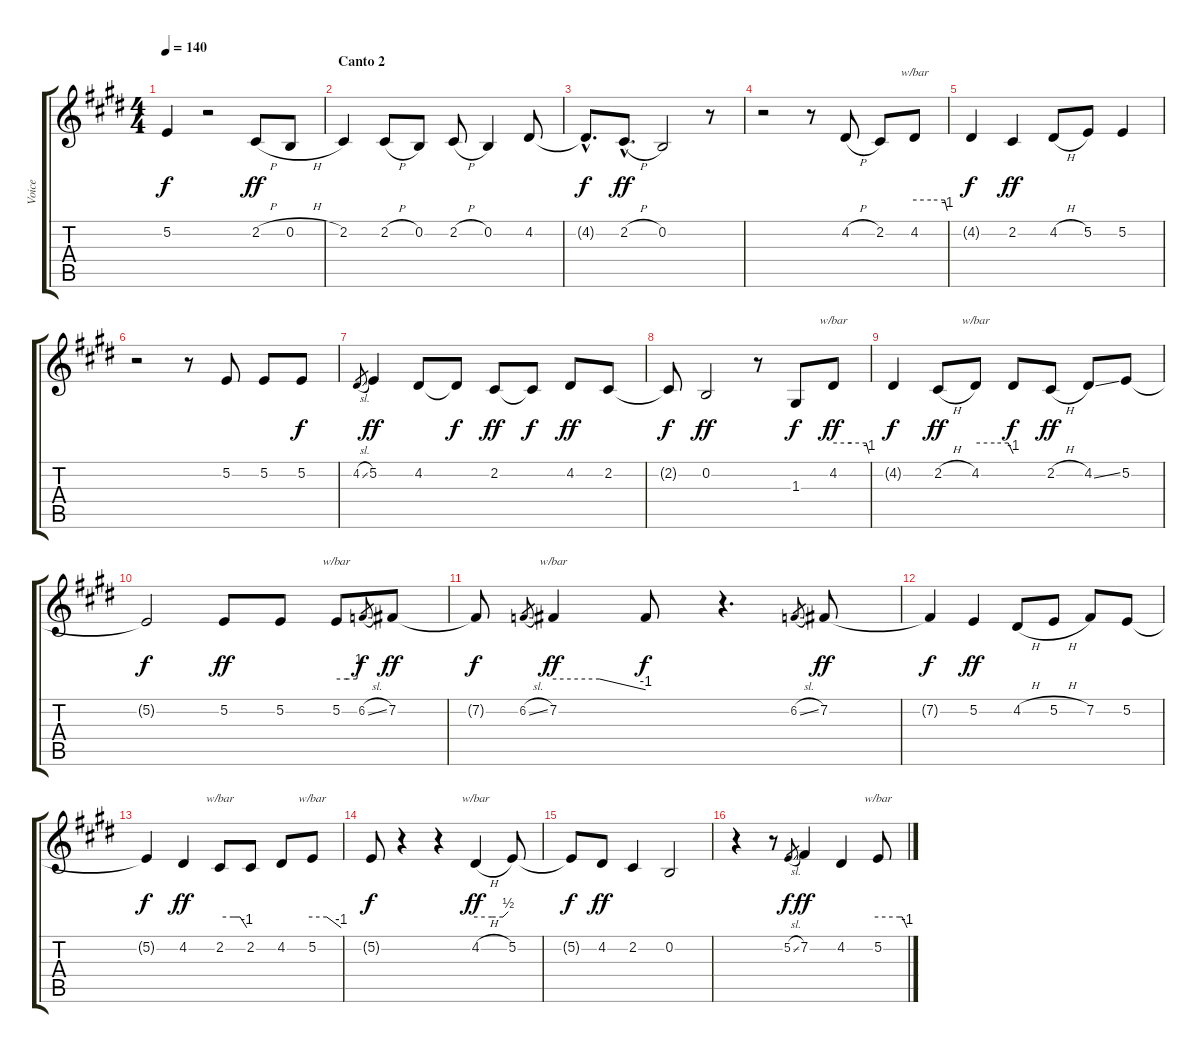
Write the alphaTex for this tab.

\track ("Voice" "Voice") {instrument lead4chiff}
\staff {score tabs}
\tuning (E4 B3 G3 D3 A2 E2) {hide}
\ts (4 4)
\tempo 140
\clef g2
\ks c#minor
5.2{t}.4{dy f} r.2 2.2{h}.8{dy ff} 0.2{h}.8 |
\section ("" "Canto 2")
2.2.4 2.2{h}.8 0.2.8 2.2{h}.8 0.2.4 4.2.8 |
4.2{hac t}.8{d dy f} 2.2{h hac}.8{d dy ff} 0.2.2 r.8 |
r.2 r.8 4.2{h}.8 2.2.8 4.2.8{tbe (custom default 0 0 30 0 55 0 60 -4)} |
4.2{t}.4{dy f} 2.2.4{dy ff} 4.2{h}.8 5.2.8 5.2.4 |
r.2 r.8 5.2.8 5.2.8 5.2.8{dy f} |
4.2{sl}.8{gr} 5.2.4{dy ff} 4.2.8 4.2{t}.8{dy f} 2.2.8{dy ff} 2.2{t}.8{dy f} 4.2.8{dy ff} 2.2.8 |
2.2{t}.8{dy f} 0.2.2{dy ff} r.8 1.3.8{dy f} 4.2.8{tbe (custom default 0 0 30 0 55 0 60 -4) dy ff} |
4.2{t}.4{dy f} 2.2{h}.8{dy ff} 4.2.8{tbe (custom default 0 0 30 0 52 0 60 -4)} 4.2{t}.8{dy f} 2.2{h}.8{dy ff} 4.2{ss}.8 5.2.8 |
5.2{t}.2{dy f} 5.2.8{dy ff} 5.2.8 5.2.8{tbe (custom default 0 0 30 0 55 0 60 4)} 6.2{sl}.8{gr dy f} 7.2.8{dy ff} |
7.2{t}.8{dy f} 6.2{sl}.8{gr} 7.2.4{tbe (custom default 0 0 30 0 60 -4) dy ff} 7.2{t}.8{dy f} r.4{d} 6.2{sl}.8{gr} 7.2.8{dy ff} |
7.2{t}.4{dy f} 5.2.4{dy ff} 4.2{h}.8 5.2{h}.8 7.2.8 5.2.8 |
5.2{t}.4{dy f} 4.2.4{dy ff} 2.2.8{tbe (custom default 0 0 30 0 45 0 60 -4)} 2.2.8 4.2.8 5.2.8{tbe (custom default 0 0 30 0 60 -4)} |
5.2{t}.8{dy f} r.4 r.4 4.2{h}.4{tbe (custom default 0 0 30 0 50 0 60 2) dy ff} 5.2.8 |
5.2{t}.8{dy f} 4.2.8{dy ff} 2.2.4 0.2.2 |
r.4 r.8 5.2{sl}.8{gr dy f} 7.2.4{dy ff} 4.2.4 5.2.8{tbe (custom default 0 0 45 0 50 0 60 -4)}
